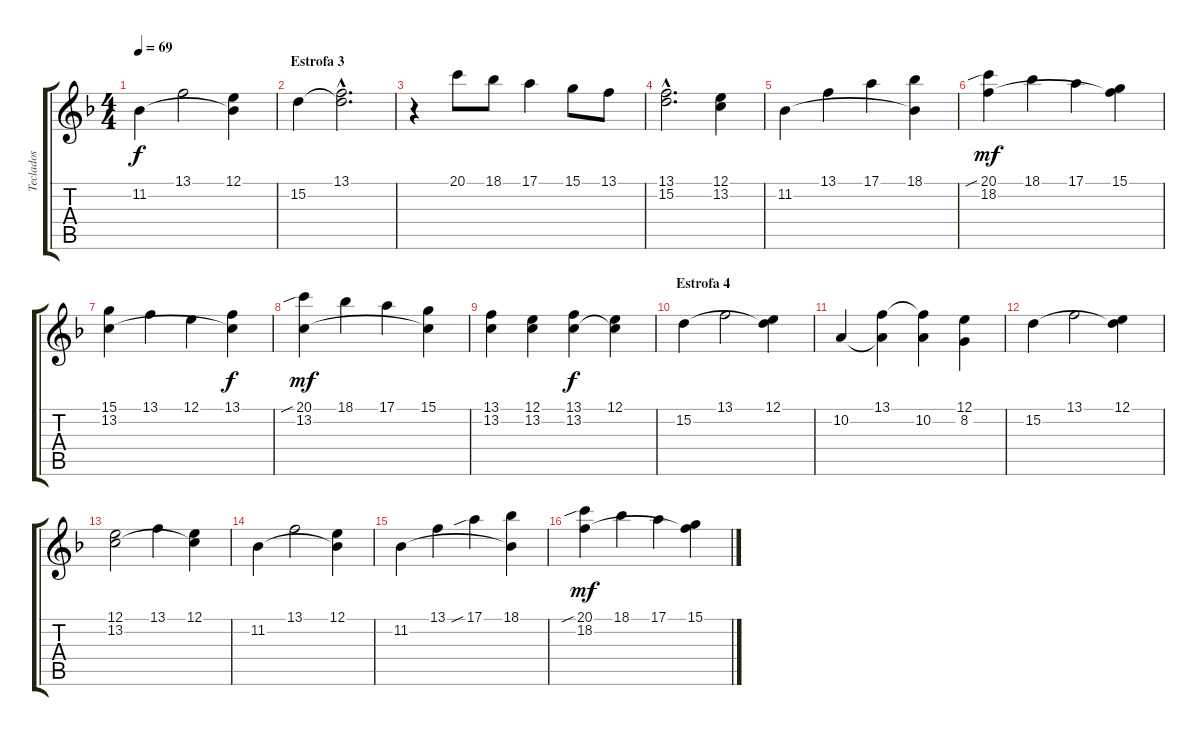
\track ("Teclados" "Teclados") {instrument reedorgan}
\staff {score tabs}
\tuning (E4 B3 G3 D3 A2 E2) {hide}
\ts (4 4)
\tempo 69
\clef g2
\ks dminor
11.2.4{dy f} 13.1.2 (12.1 11.2{t}).4 |
\section ("" "Estrofa 3")
15.2.4 (13.1{hac} 15.2{hac t}).2{d} |
r.4 20.1.8 18.1.8 17.1.4 15.1.8 13.1.8 |
(13.1{hac} 15.2{hac}).2{d} (12.1 13.2).4 |
11.2.4 13.1.4 17.1.4 (18.1 11.2{t}).4 |
(20.1{sib} 18.2).4{dy mf} 18.1.4 17.1.4 (15.1 18.2{t}).4 |
(15.1 13.2).4 13.1.4 12.1.4 (13.1 13.2{t}).4{dy f} |
(20.1{sib} 13.2).4{dy mf} 18.1.4 17.1.4 (15.1 13.2{t}).4 |
(13.1 13.2).4 (12.1 13.2).4 (13.1 13.2).4{dy f} (12.1 13.2{t}).4 |
\section ("" "Estrofa 4")
15.2.4 13.1.2 (12.1 15.2{t}).4 |
10.2.4 (13.1 10.2{t}).4 (13.1{t} 10.2).4 (12.1 8.2).4 |
15.2.4 13.1.2 (12.1 15.2{t}).4 |
(12.1 13.2).2 13.1.4 (12.1 13.2{t}).4 |
11.2.4 13.1.2 (12.1 11.2{t}).4 |
11.2.4 13.1.4 17.1{sib}.4 (18.1 11.2{t}).4 |
(20.1{sib} 18.2).4{dy mf} 18.1.4 17.1.4 (15.1 18.2{t}).4
